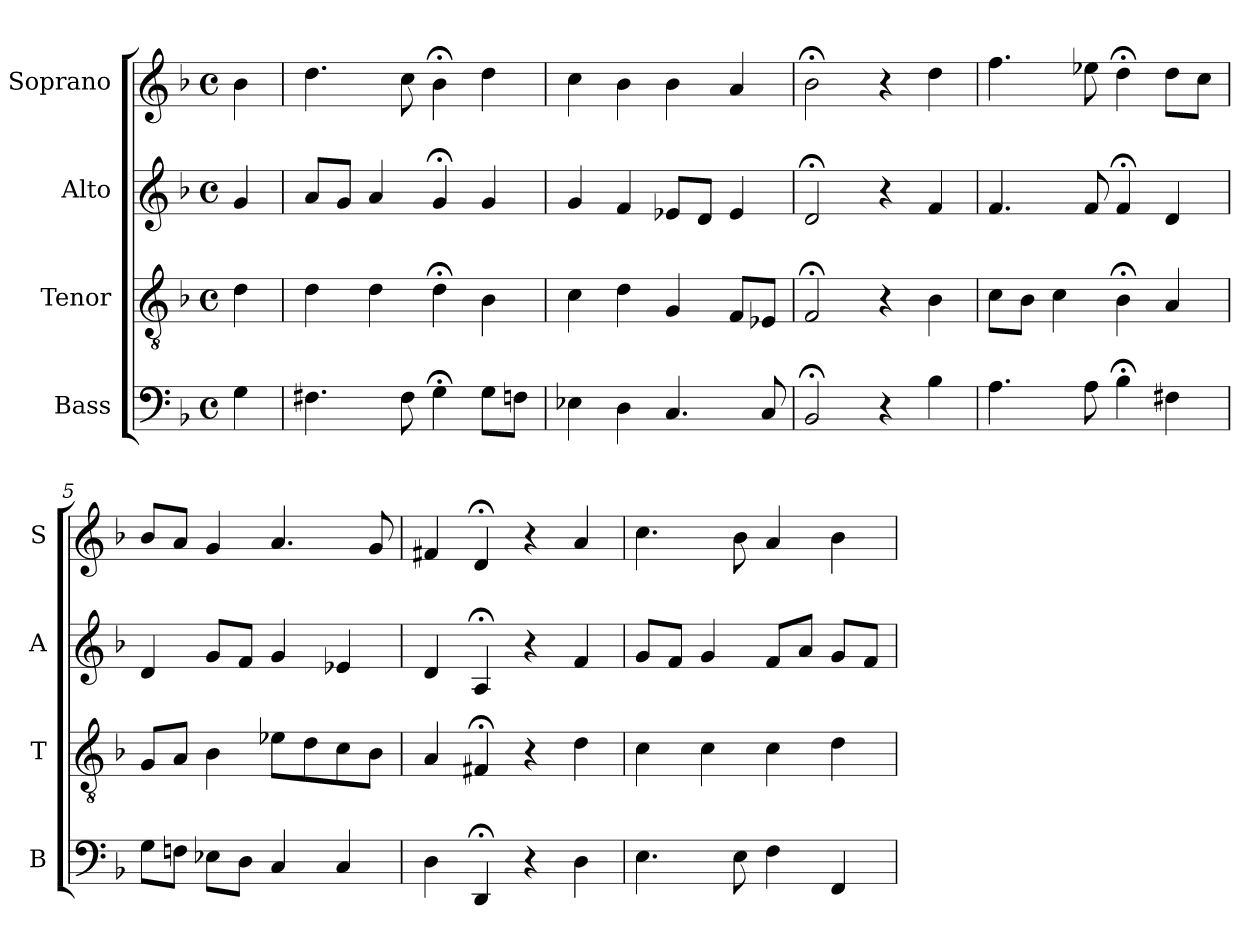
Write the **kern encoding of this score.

**kern	**kern	**kern	**kern
*part4	*part3	*part2	*part1
*staff4	*staff3	*staff2	*staff1
*I"Bass	*I"Tenor	*I"Alto	*I"Soprano
*I'B	*I'T	*I'A	*I'S
*clefF4	*clefGv2	*clefG2	*clefG2
*k[b-]	*k[b-]	*k[b-]	*k[b-]
*G:dor	*G:dor	*G:dor	*G:dor
*M4/4	*M4/4	*M4/4	*M4/4
*met(c)	*met(c)	*met(c)	*met(c)
*MM100	*MM100	*MM100	*MM100
=	=	=	=
4G	4d	4g	4b-
=1	=1	=1	=1
4.F#X	4d	8aL	4.dd
.	.	8gJ	.
.	4d	4a	.
8F#	.	.	8cc
4G;<	4d;<	4g;<	4b-;<
8GL	4B-	4g	4dd
8FnJ	.	.	.
=2	=2	=2	=2
4E-X	4c	4g	4cc
4D	4d	4f	4b-
4.C	4G	8e-XL	4b-
.	.	8dJ	.
.	8FL	4e-	4a
8C	8E-XJ	.	.
=3	=3	=3	=3
2BB-;<	2F;<i	2d;<i	2b-;<
4r	4r	4r	4r
4B-	4B-i	4fi	4dd
=4	=4	=4	=4
4.A	8cL	4.f	4.ff
.	8B-J	.	.
.	4c	.	.
8A	.	8f	8ee-X
4B-;<	4B-;<	4f;<	4dd;<
4F#X	4A	4d	8ddL
.	.	.	8ccJ
=5	=5	=5	=5
8GL	8GL	4d	8b-L
8FnJ	8AJ	.	8aJ
8E-XL	4B-	8gL	4g
8DJ	.	8fJ	.
4C	8e-XL	4g	4.a
.	8d	.	.
4C	8c	4e-X	.
.	8B-J	.	8g
=6	=6	=6	=6
4D	4A	4d	4f#X
4DD;<	4F#X;<i	4A;<	4d;<i
4r	4r	4r	4r
4D	4di	4f	4ai
=7	=7	=7	=7
4.E	4c	8gL	4.cc
.	.	8fJ	.
.	4c	4g	.
8E	.	.	8b-
4F	4c	8fL	4a
.	.	8aJ	.
4FF	4d	8gL	4b-
.	.	8fJ	.
=	=	=	=
*-	*-	*-	*-
